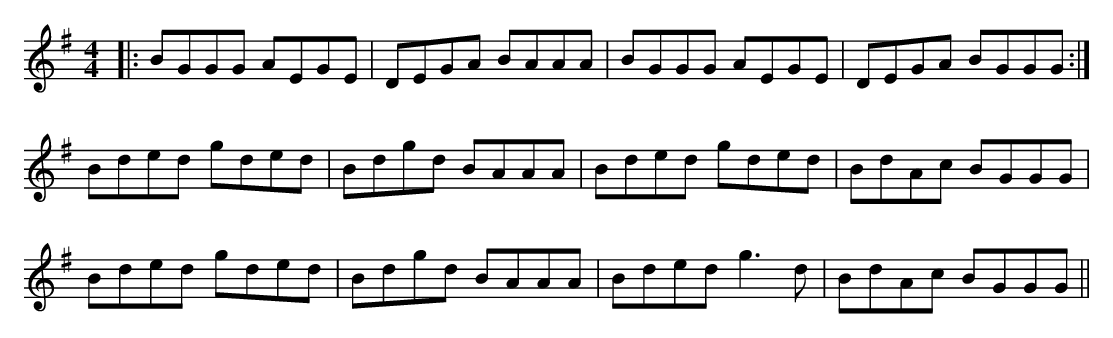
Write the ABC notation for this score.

X:1
M:4/4
K:G
|:BGGG AEGE|DEGA BAAA|BGGG AEGE|DEGA BGGG:|
Bded gded|Bdgd BAAA|Bded gded|BdAc BGGG|
Bded gded|Bdgd BAAA|Bded g3d|BdAc BGGG||
